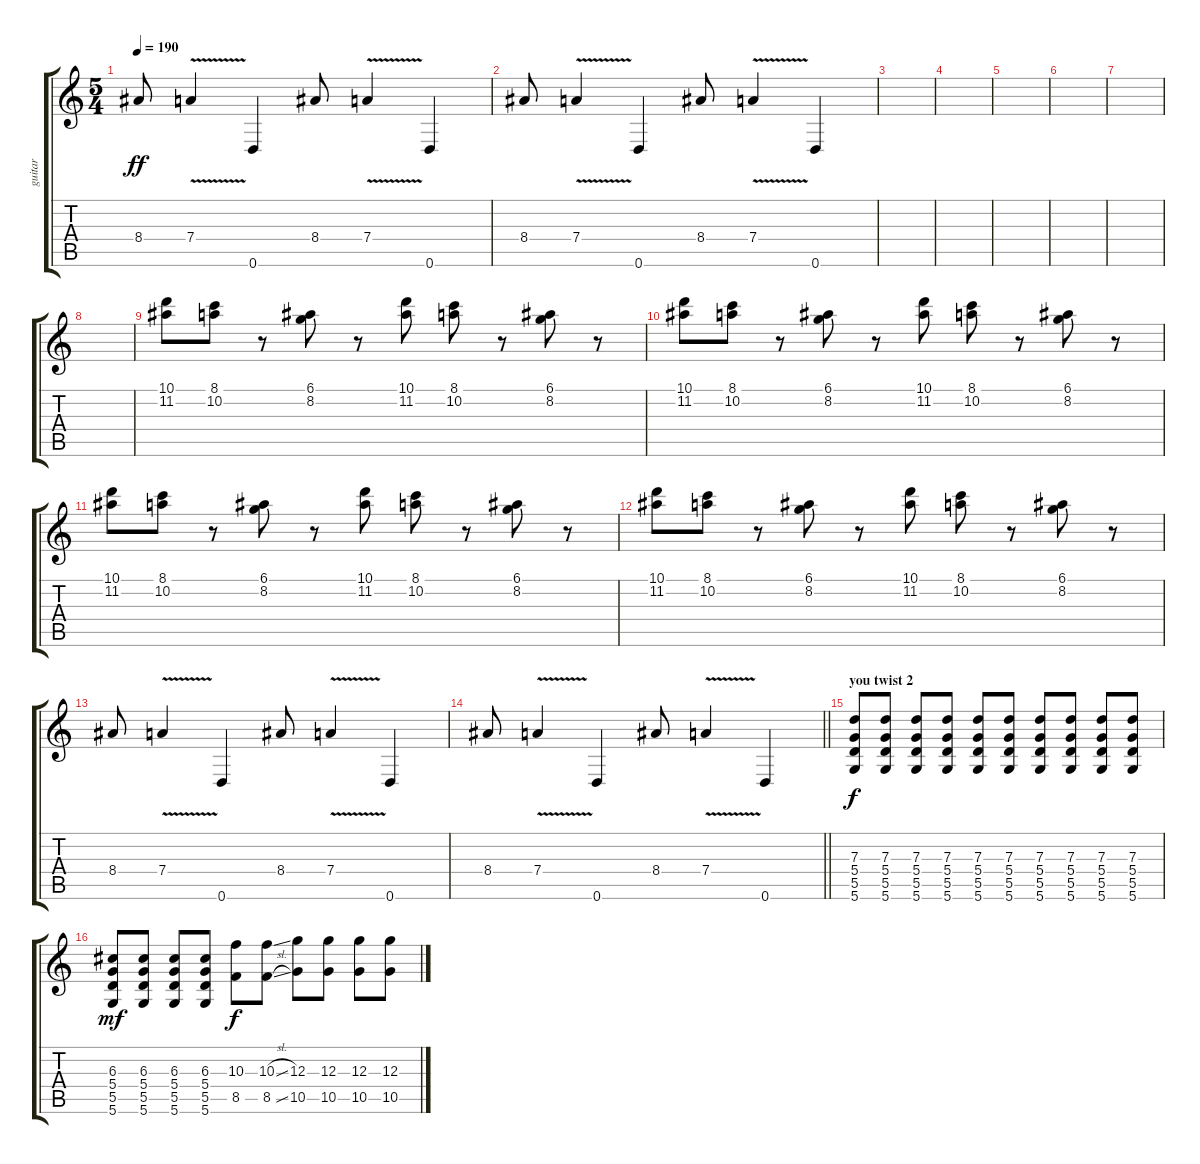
\track ("guitar" "guitar") {instrument overdrivenguitar}
\staff {score tabs}
\tuning (E4 B3 G3 D3 A2 D2) {hide}
\ts (5 4)
\tempo 190
\clef g2
\ks c
8.4.8{dy ff} 7.4{v}.4 0.6.4 8.4.8 7.4{v}.4 0.6.4 |
8.4.8 7.4{v}.4 0.6.4 8.4.8 7.4{v}.4 0.6.4 |
|
|
|
|
|
|
(10.1 11.2).8 (8.1 10.2).8 r.8 (6.1 8.2).8 r.8 (10.1 11.2).8 (8.1 10.2).8 r.8 (6.1 8.2).8 r.8 |
(10.1 11.2).8 (8.1 10.2).8 r.8 (6.1 8.2).8 r.8 (10.1 11.2).8 (8.1 10.2).8 r.8 (6.1 8.2).8 r.8 |
(10.1 11.2).8 (8.1 10.2).8 r.8 (6.1 8.2).8 r.8 (10.1 11.2).8 (8.1 10.2).8 r.8 (6.1 8.2).8 r.8 |
(10.1 11.2).8 (8.1 10.2).8 r.8 (6.1 8.2).8 r.8 (10.1 11.2).8 (8.1 10.2).8 r.8 (6.1 8.2).8 r.8 |
8.4.8 7.4{v}.4 0.6.4 8.4.8 7.4{v}.4 0.6.4 |
\barLineRight lightlight
8.4.8 7.4{v}.4 0.6.4 8.4.8 7.4{v}.4 0.6.4 |
\section ("" "you twist 2")
(7.3 5.4 5.5 5.6).8{dy f} (7.3 5.4 5.5 5.6).8 (7.3 5.4 5.5 5.6).8 (7.3 5.4 5.5 5.6).8 (7.3 5.4 5.5 5.6).8 (7.3 5.4 5.5 5.6).8 (7.3 5.4 5.5 5.6).8 (7.3 5.4 5.5 5.6).8 (7.3 5.4 5.5 5.6).8 (7.3 5.4 5.5 5.6).8 |
(6.3 5.4 5.5 5.6).8{dy mf} (6.3 5.4 5.5 5.6).8 (6.3 5.4 5.5 5.6).8 (6.3 5.4 5.5 5.6).8 (10.3 8.5).8{dy f} (10.3{sl} 8.5{sl}).8 (12.3 10.5).8 (12.3 10.5).8 (12.3 10.5).8 (12.3 10.5).8
